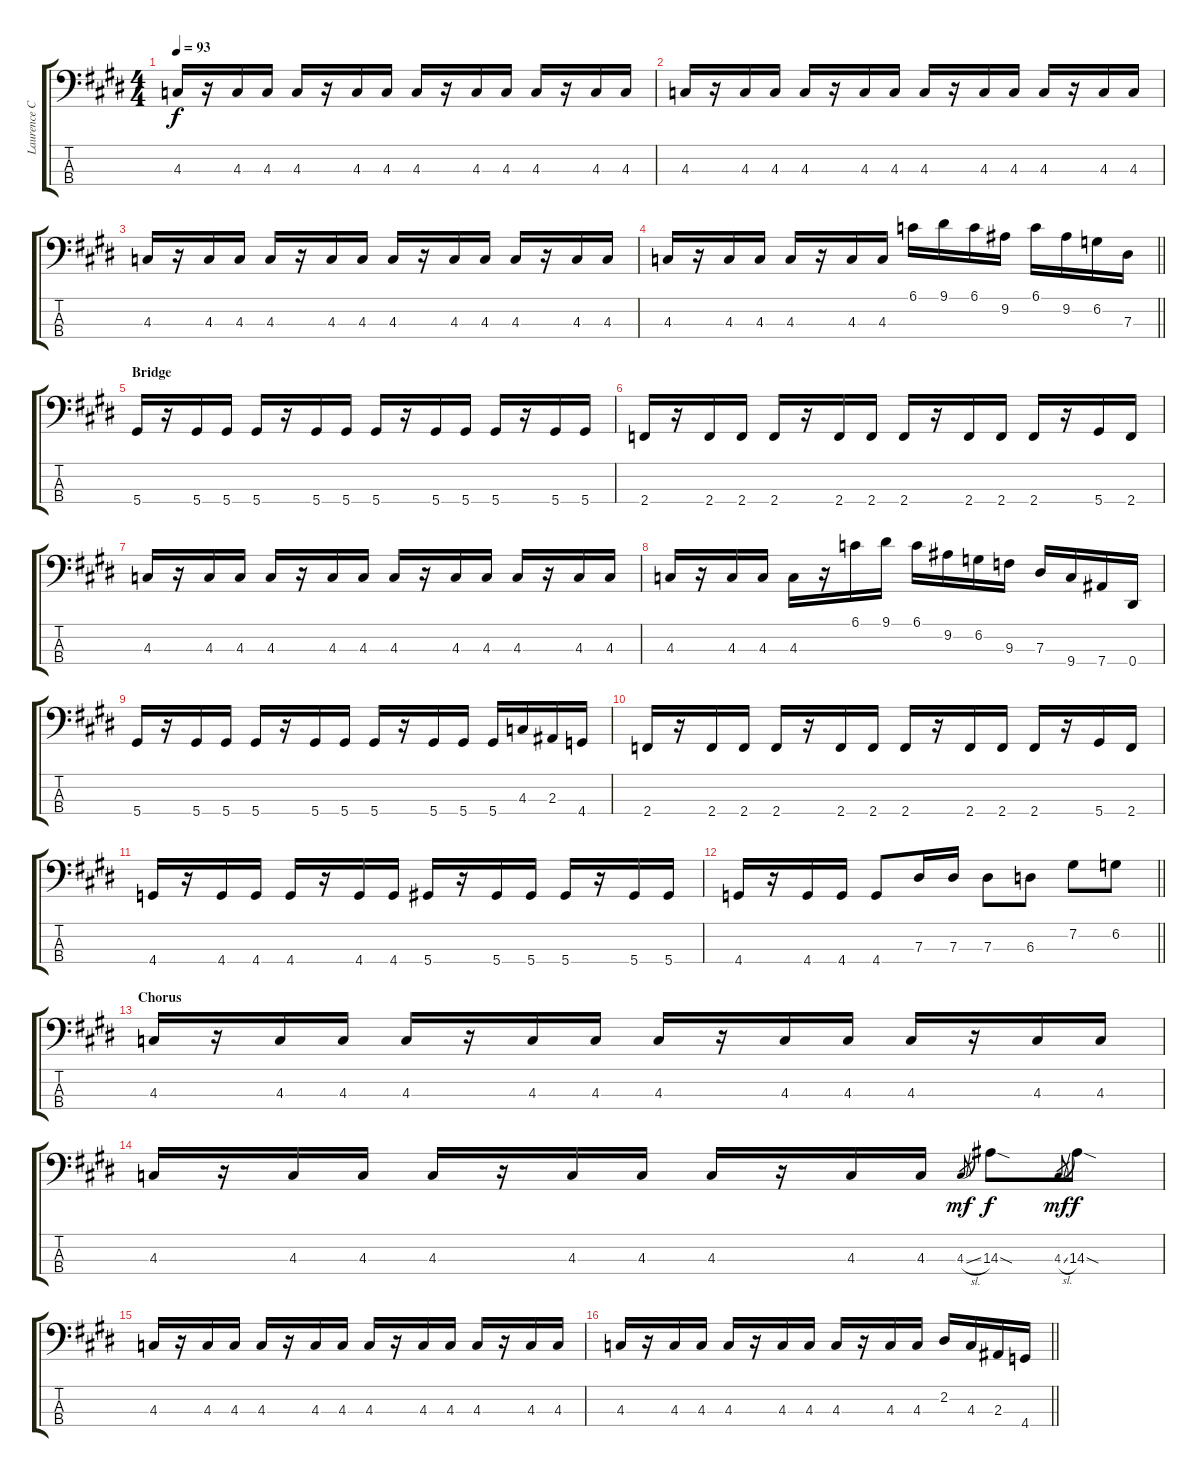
\track ("Laurence Cottle" "Laurence C") {instrument electricbassfinger}
\staff {score tabs}
\tuning (Gb2 Db2 Ab1 Eb1) {hide}
\ts (4 4)
\tempo 93
\clef f4
\ks c#minor
4.3.16{dy f} r.16 4.3.16 4.3.16 4.3.16 r.16 4.3.16 4.3.16 4.3.16 r.16 4.3.16 4.3.16 4.3.16 r.16 4.3.16 4.3.16 |
4.3.16 r.16 4.3.16 4.3.16 4.3.16 r.16 4.3.16 4.3.16 4.3.16 r.16 4.3.16 4.3.16 4.3.16 r.16 4.3.16 4.3.16 |
4.3.16 r.16 4.3.16 4.3.16 4.3.16 r.16 4.3.16 4.3.16 4.3.16 r.16 4.3.16 4.3.16 4.3.16 r.16 4.3.16 4.3.16 |
\barLineRight lightlight
4.3.16 r.16 4.3.16 4.3.16 4.3.16 r.16 4.3.16 4.3.16 6.1.16 9.1.16 6.1.16 9.2.16 6.1.16 9.2.16 6.2.16 7.3.16 |
\section ("" "Bridge")
5.4.16 r.16 5.4.16 5.4.16 5.4.16 r.16 5.4.16 5.4.16 5.4.16 r.16 5.4.16 5.4.16 5.4.16 r.16 5.4.16 5.4.16 |
2.4.16 r.16 2.4.16 2.4.16 2.4.16 r.16 2.4.16 2.4.16 2.4.16 r.16 2.4.16 2.4.16 2.4.16 r.16 5.4.16 2.4.16 |
4.3.16 r.16 4.3.16 4.3.16 4.3.16 r.16 4.3.16 4.3.16 4.3.16 r.16 4.3.16 4.3.16 4.3.16 r.16 4.3.16 4.3.16 |
4.3.16 r.16 4.3.16 4.3.16 4.3.16 r.16 6.1.16 9.1.16 6.1.16 9.2.16 6.2.16 9.3.16 7.3.16 9.4.16 7.4.16 0.4.16 |
5.4.16 r.16 5.4.16 5.4.16 5.4.16 r.16 5.4.16 5.4.16 5.4.16 r.16 5.4.16 5.4.16 5.4.16 4.3.16 2.3.16 4.4.16 |
2.4.16 r.16 2.4.16 2.4.16 2.4.16 r.16 2.4.16 2.4.16 2.4.16 r.16 2.4.16 2.4.16 2.4.16 r.16 5.4.16 2.4.16 |
4.4.16 r.16 4.4.16 4.4.16 4.4.16 r.16 4.4.16 4.4.16 5.4.16 r.16 5.4.16 5.4.16 5.4.16 r.16 5.4.16 5.4.16 |
\barLineRight lightlight
4.4.16 r.16 4.4.16 4.4.16 4.4.8 7.3.16 7.3.16 7.3.8 6.3.8 7.2.8 6.2.8 |
\section ("" "Chorus")
4.3.16 r.16 4.3.16 4.3.16 4.3.16 r.16 4.3.16 4.3.16 4.3.16 r.16 4.3.16 4.3.16 4.3.16 r.16 4.3.16 4.3.16 |
4.3.16 r.16 4.3.16 4.3.16 4.3.16 r.16 4.3.16 4.3.16 4.3.16 r.16 4.3.16 4.3.16 4.3{sl}.8{gr dy mf} 14.3{sod}.8{dy f} 4.3{sl}.8{gr dy mf} 14.3{sod}.8{dy f} |
4.3.16 r.16 4.3.16 4.3.16 4.3.16 r.16 4.3.16 4.3.16 4.3.16 r.16 4.3.16 4.3.16 4.3.16 r.16 4.3.16 4.3.16 |
\barLineRight lightlight
4.3.16 r.16 4.3.16 4.3.16 4.3.16 r.16 4.3.16 4.3.16 4.3.16 r.16 4.3.16 4.3.16 2.2.16 4.3.16 2.3.16 4.4.16
